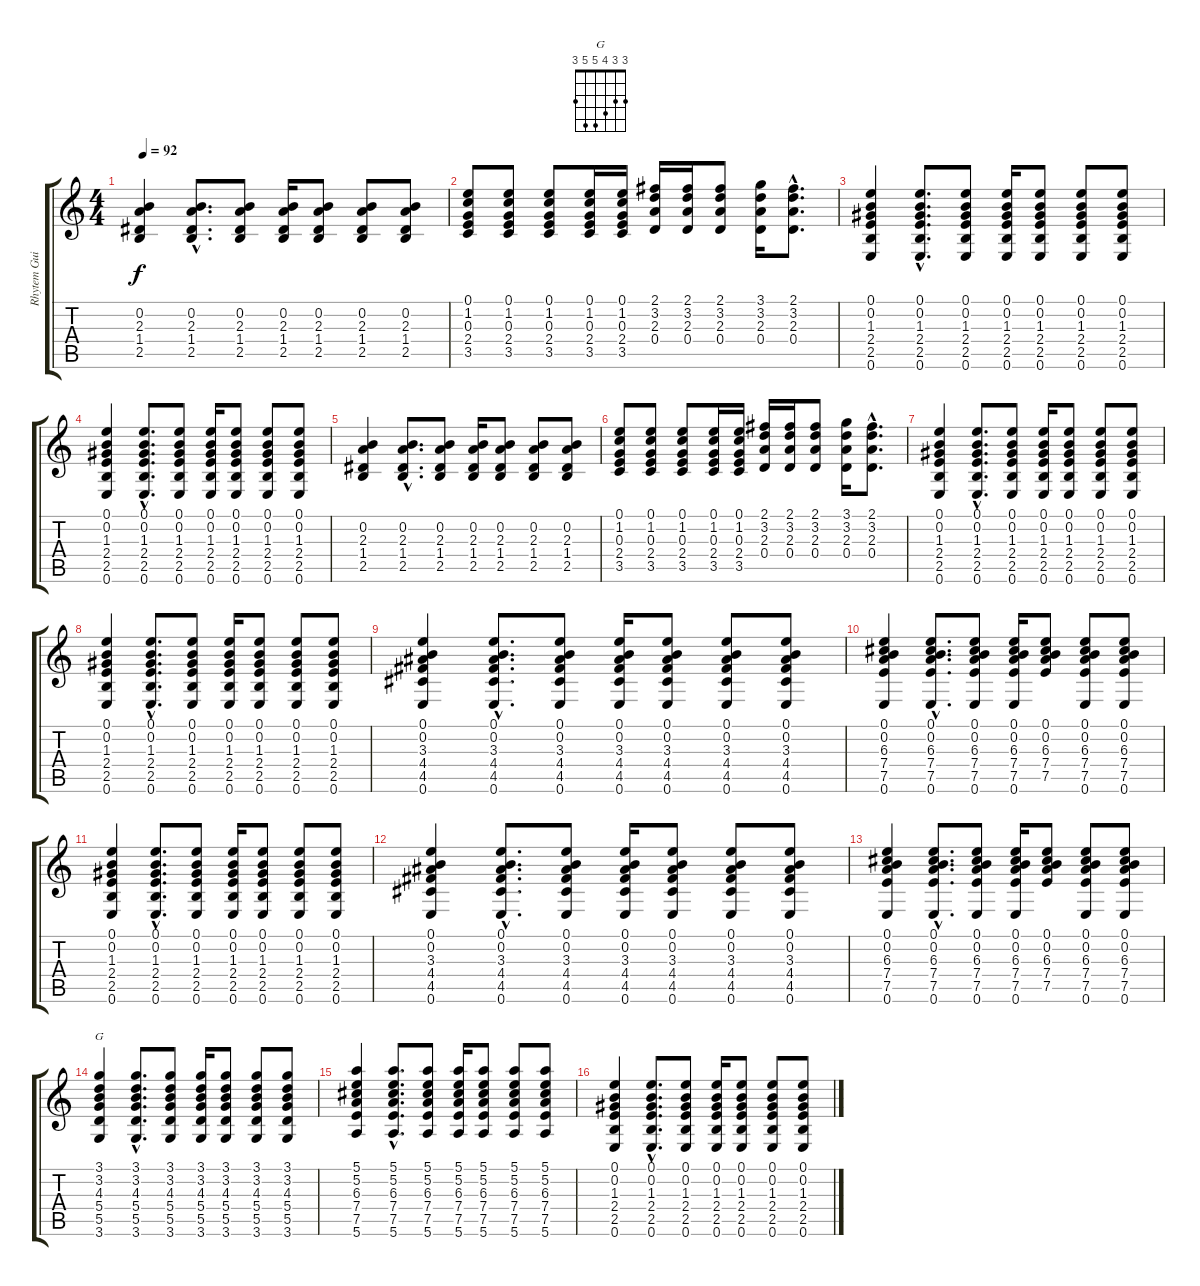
\track ("Rhytem Guitar" "Rhytem Gui") {instrument acousticguitarnylon}
\staff {score tabs}
\tuning (E4 B3 G3 D3 A2 E2) {hide}
\chord ("G" 3 3 4 5 5 3)
\ts (4 4)
\tempo 92
\clef g2
\ks c
(0.2 2.3 1.4 2.5).4{dy f} (0.2{hac} 2.3{hac} 1.4{hac} 2.5{hac}).8{d} (0.2 2.3 1.4 2.5).8 (0.2 2.3 1.4 2.5).16 (0.2 2.3 1.4 2.5).8 (0.2 2.3 1.4 2.5).8 (0.2 2.3 1.4 2.5).8 |
(0.1 1.2 0.3 2.4 3.5).8 (0.1 1.2 0.3 2.4 3.5).8 (0.1 1.2 0.3 2.4 3.5).8 (0.1 1.2 0.3 2.4 3.5).16 (0.1 1.2 0.3 2.4 3.5).16 (2.1 3.2 2.3 0.4).16 (2.1 3.2 2.3 0.4).16 (2.1 3.2 2.3 0.4).8 (3.1 3.2 2.3 0.4).16 (2.1{hac} 3.2{hac} 2.3{hac} 0.4{hac}).8{d} |
(0.1 0.2 1.3 2.4 2.5 0.6).4 (0.1{hac} 0.2{hac} 1.3{hac} 2.4{hac} 2.5{hac} 0.6{hac}).8{d} (0.1 0.2 1.3 2.4 2.5 0.6).8 (0.1 0.2 1.3 2.4 2.5 0.6).16 (0.1 0.2 1.3 2.4 2.5 0.6).8 (0.1 0.2 1.3 2.4 2.5 0.6).8 (0.1 0.2 1.3 2.4 2.5 0.6).8 |
(0.1 0.2 1.3 2.4 2.5 0.6).4 (0.1{hac} 0.2{hac} 1.3{hac} 2.4{hac} 2.5{hac} 0.6{hac}).8{d} (0.1 0.2 1.3 2.4 2.5 0.6).8 (0.1 0.2 1.3 2.4 2.5 0.6).16 (0.1 0.2 1.3 2.4 2.5 0.6).8 (0.1 0.2 1.3 2.4 2.5 0.6).8 (0.1 0.2 1.3 2.4 2.5 0.6).8 |
(0.2 2.3 1.4 2.5).4 (0.2{hac} 2.3{hac} 1.4{hac} 2.5{hac}).8{d} (0.2 2.3 1.4 2.5).8 (0.2 2.3 1.4 2.5).16 (0.2 2.3 1.4 2.5).8 (0.2 2.3 1.4 2.5).8 (0.2 2.3 1.4 2.5).8 |
(0.1 1.2 0.3 2.4 3.5).8 (0.1 1.2 0.3 2.4 3.5).8 (0.1 1.2 0.3 2.4 3.5).8 (0.1 1.2 0.3 2.4 3.5).16 (0.1 1.2 0.3 2.4 3.5).16 (2.1 3.2 2.3 0.4).16 (2.1 3.2 2.3 0.4).16 (2.1 3.2 2.3 0.4).8 (3.1 3.2 2.3 0.4).16 (2.1{hac} 3.2{hac} 2.3{hac} 0.4{hac}).8{d} |
(0.1 0.2 1.3 2.4 2.5 0.6).4 (0.1{hac} 0.2{hac} 1.3{hac} 2.4{hac} 2.5{hac} 0.6{hac}).8{d} (0.1 0.2 1.3 2.4 2.5 0.6).8 (0.1 0.2 1.3 2.4 2.5 0.6).16 (0.1 0.2 1.3 2.4 2.5 0.6).8 (0.1 0.2 1.3 2.4 2.5 0.6).8 (0.1 0.2 1.3 2.4 2.5 0.6).8 |
(0.1 0.2 1.3 2.4 2.5 0.6).4 (0.1{hac} 0.2{hac} 1.3{hac} 2.4{hac} 2.5{hac} 0.6{hac}).8{d} (0.1 0.2 1.3 2.4 2.5 0.6).8 (0.1 0.2 1.3 2.4 2.5 0.6).16 (0.1 0.2 1.3 2.4 2.5 0.6).8 (0.1 0.2 1.3 2.4 2.5 0.6).8 (0.1 0.2 1.3 2.4 2.5 0.6).8 |
(0.1 0.2 3.3 4.4 4.5 0.6).4 (0.1{hac} 0.2{hac} 3.3{hac} 4.4{hac} 4.5{hac} 0.6{hac}).8{d} (0.1 0.2 3.3 4.4 4.5 0.6).8 (0.1 0.2 3.3 4.4 4.5 0.6).16 (0.1 0.2 3.3 4.4 4.5 0.6).8 (0.1 0.2 3.3 4.4 4.5 0.6).8 (0.1 0.2 3.3 4.4 4.5 0.6).8 |
(0.1 0.2 6.3 7.4 7.5 0.6).4 (0.1{hac} 0.2{hac} 6.3{hac} 7.4{hac} 7.5{hac} 0.6{hac}).8{d} (0.1 0.2 6.3 7.4 7.5 0.6).8 (0.1 0.2 6.3 7.4 7.5 0.6).16 (0.1 0.2 6.3 7.4 7.5).8 (0.1 0.2 6.3 7.4 7.5 0.6).8 (0.1 0.2 6.3 7.4 7.5 0.6).8 |
(0.1 0.2 1.3 2.4 2.5 0.6).4 (0.1{hac} 0.2{hac} 1.3{hac} 2.4{hac} 2.5{hac} 0.6{hac}).8{d} (0.1 0.2 1.3 2.4 2.5 0.6).8 (0.1 0.2 1.3 2.4 2.5 0.6).16 (0.1 0.2 1.3 2.4 2.5 0.6).8 (0.1 0.2 1.3 2.4 2.5 0.6).8 (0.1 0.2 1.3 2.4 2.5 0.6).8 |
(0.1 0.2 3.3 4.4 4.5 0.6).4 (0.1{hac} 0.2{hac} 3.3{hac} 4.4{hac} 4.5{hac} 0.6{hac}).8{d} (0.1 0.2 3.3 4.4 4.5 0.6).8 (0.1 0.2 3.3 4.4 4.5 0.6).16 (0.1 0.2 3.3 4.4 4.5 0.6).8 (0.1 0.2 3.3 4.4 4.5 0.6).8 (0.1 0.2 3.3 4.4 4.5 0.6).8 |
(0.1 0.2 6.3 7.4 7.5 0.6).4 (0.1{hac} 0.2{hac} 6.3{hac} 7.4{hac} 7.5{hac} 0.6{hac}).8{d} (0.1 0.2 6.3 7.4 7.5 0.6).8 (0.1 0.2 6.3 7.4 7.5 0.6).16 (0.1 0.2 6.3 7.4 7.5).8 (0.1 0.2 6.3 7.4 7.5 0.6).8 (0.1 0.2 6.3 7.4 7.5 0.6).8 |
(3.1 3.2 4.3 5.4 5.5 3.6).4{ch "G" instrument overdrivenguitar} (3.1{hac} 3.2{hac} 4.3{hac} 5.4{hac} 5.5{hac} 3.6{hac}).8{d} (3.1 3.2 4.3 5.4 5.5 3.6).8 (3.1 3.2 4.3 5.4 5.5 3.6).16 (3.1 3.2 4.3 5.4 5.5 3.6).8 (3.1 3.2 4.3 5.4 5.5 3.6).8 (3.1 3.2 4.3 5.4 5.5 3.6).8 |
(5.1 5.2 6.3 7.4 7.5 5.6).4 (5.1{hac} 5.2{hac} 6.3{hac} 7.4{hac} 7.5{hac} 5.6{hac}).8{d} (5.1 5.2 6.3 7.4 7.5 5.6).8 (5.1 5.2 6.3 7.4 7.5 5.6).16 (5.1 5.2 6.3 7.4 7.5 5.6).8 (5.1 5.2 6.3 7.4 7.5 5.6).8 (5.1 5.2 6.3 7.4 7.5 5.6).8 |
(0.1 0.2 1.3 2.4 2.5 0.6).4 (0.1{hac} 0.2{hac} 1.3{hac} 2.4{hac} 2.5{hac} 0.6{hac}).8{d} (0.1 0.2 1.3 2.4 2.5 0.6).8 (0.1 0.2 1.3 2.4 2.5 0.6).16 (0.1 0.2 1.3 2.4 2.5 0.6).8 (0.1 0.2 1.3 2.4 2.5 0.6).8 (0.1 0.2 1.3 2.4 2.5 0.6).8
